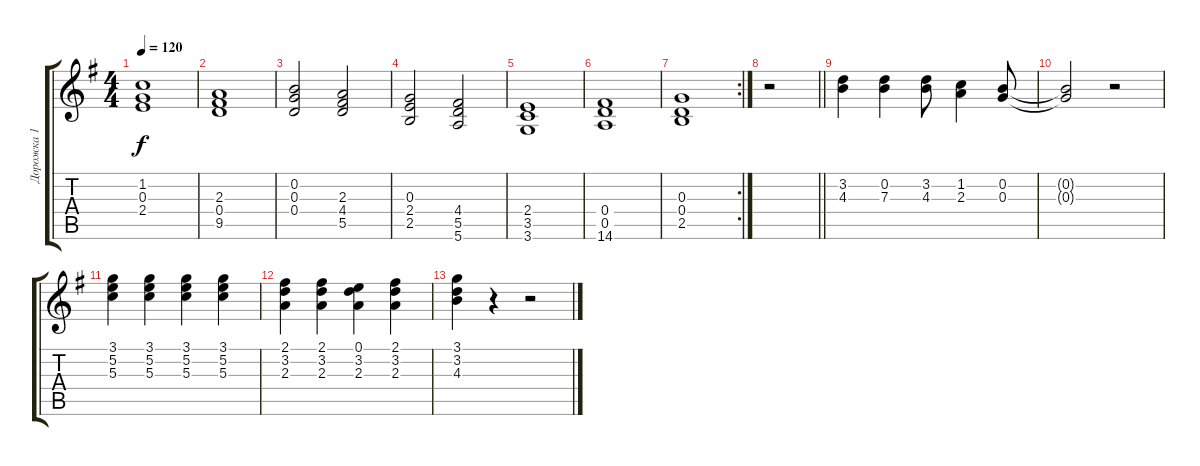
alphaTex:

\track ("Дорожка 1" "Дорожка 1") {instrument acousticguitarnylon}
\staff {score tabs}
\tuning (E4 B3 G3 D3 A2 E2) {hide}
\ts (4 4)
\tempo 120
\clef g2
\ks g
(1.2 0.3 2.4).1{dy f} |
(2.3 0.4 9.5).1 |
(0.2 0.3 0.4).2 (2.3 4.4 5.5).2 |
(0.3 2.4 2.5).2 (4.4 5.5 5.6).2 |
(2.4 3.5 3.6).1 |
(0.4 0.5 14.6).1 |
\rc 2
(0.3 0.4 2.5).1 |
\barLineRight lightlight
r.2 |
(3.2 4.3).4 (0.2 7.3).4 (3.2 4.3).8 (1.2 2.3).4 (0.2 0.3).8 |
(0.2{t} 0.3{t}).2 r.2 |
(3.1 5.2 5.3).4 (3.1 5.2 5.3).4 (3.1 5.2 5.3).4 (3.1 5.2 5.3).4 |
(2.1 3.2 2.3).4 (2.1 3.2 2.3).4 (0.1 3.2 2.3).4 (2.1 3.2 2.3).4 |
(3.1 3.2 4.3).4 r.4 r.2
